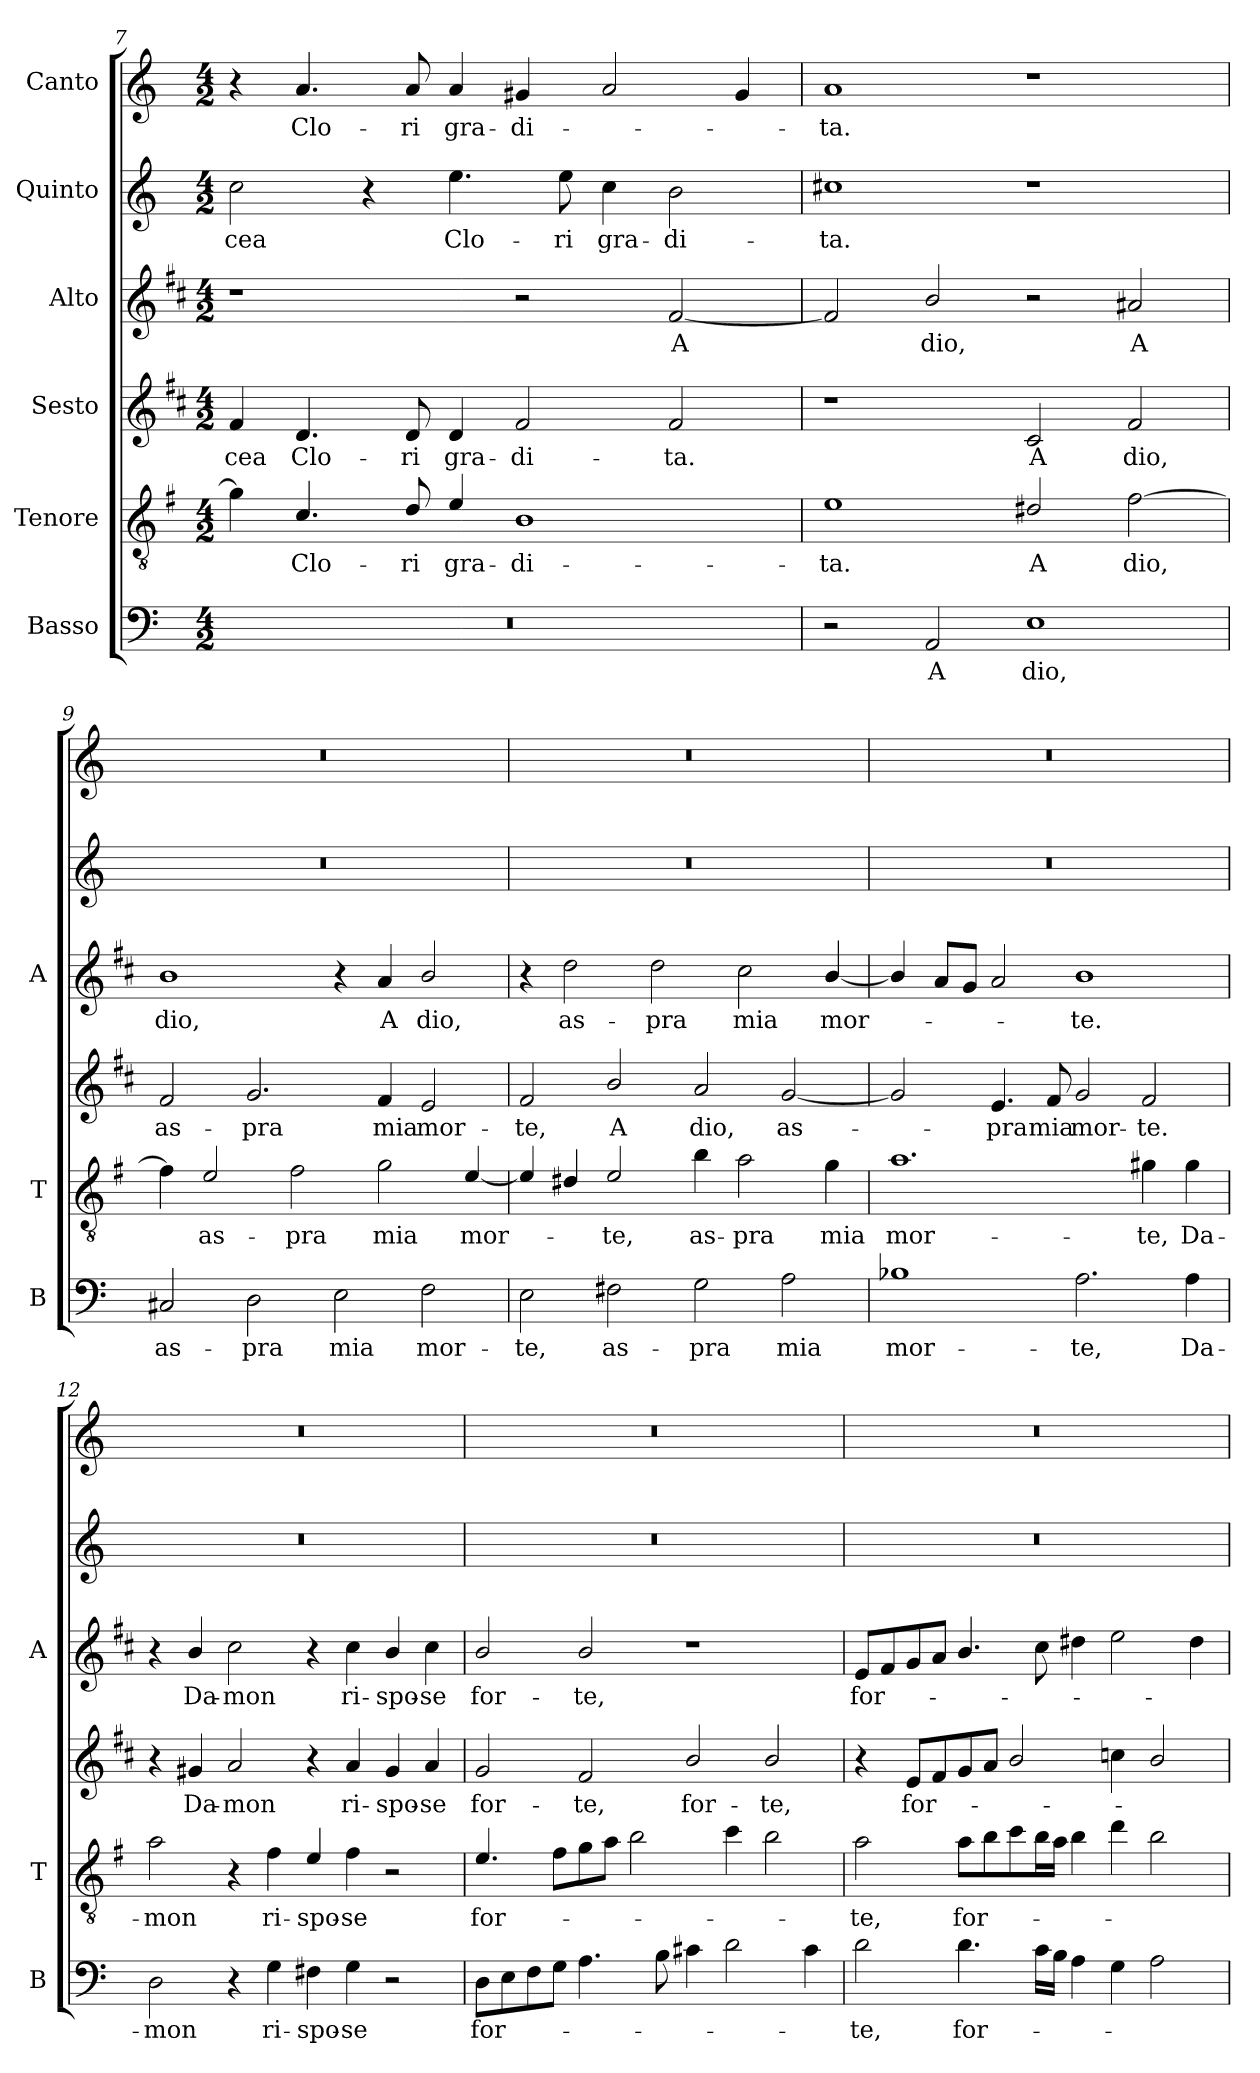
**kern	**text	**kern	**text	**kern	**text	**kern	**text	**kern	**text	**kern	**text
*part6	*part6	*part5	*part5	*part4	*part4	*part3	*part3	*part2	*part2	*part1	*part1
*staff6	*staff6	*staff5	*staff5	*staff4	*staff4	*staff3	*staff3	*staff2	*staff2	*staff1	*staff1
*I"Basso	*	*I"Tenore	*	*I"Sesto	*	*I"Alto	*	*I"Quinto	*	*I"Canto	*
*I'B	*	*I'T	*	*	*	*I'A	*	*	*	*	*
!!LO:PB:g=z
*clefF4	*	*clefGv2	*	*clefG2	*	*clefG2	*	*clefG2	*	*clefG2	*
*	*	*ITrd4c7	*	*ITrd1c2	*	*ITrd1c2	*	*	*	*	*
*k[]	*	*k[]	*	*k[]	*	*k[]	*	*k[]	*	*k[]	*
*C:	*	*C:	*	*C:	*	*C:	*	*C:	*	*C:	*
*M4/2	*	*M4/2	*	*M4/2	*	*M4/2	*	*M4/2	*	*M4/2	*
=7	=7	=7	=7	=7	=7	=7	=7	=7	=7	=7	=7
!	!	!	!	!	!LO:LY:b	!	!	!	!LO:LY:b	!	!
0r	.	4c\]	.	4e/	-cea	1r	.	2cc\	-cea	4r	.
!	!	!	!LO:LY:b	!	!LO:LY:b	!	!	!	!	!	!LO:LY:b
.	.	4.F/	Clo-	4.c/	Clo-	.	.	.	.	4.a/	Clo-
.	.	.	.	.	.	.	.	4r	.	.	.
!	!	!	!LO:LY:b	!	!LO:LY:b	!	!	!	!	!	!LO:LY:b
.	.	8G/	-ri	8c/	-ri	.	.	.	.	8a/	-ri
!	!	!	!LO:LY:b	!	!LO:LY:b	!	!	!	!LO:LY:b	!	!LO:LY:b
.	.	4A/	gra-	4c/	gra-	.	.	4.ee\	Clo-	4a/	gra-
!	!	!	!LO:LY:b	!	!LO:LY:b	!	!	!	!	!	!LO:LY:b
.	.	1E	-di-	2e/	-di-	2r	.	.	.	4g#X/	-di-
!	!	!	!	!	!	!	!	!	!LO:LY:b	!	!
.	.	.	.	.	.	.	.	8ee\	-ri	.	.
!	!	!	!	!	!	!	!	!	!LO:LY:b	!	!
.	.	.	.	.	.	.	.	4cc\	gra-	2a/	.
!	!	!	!	!	!LO:LY:b	!	!LO:LY:b	!	!LO:LY:b	!	!
.	.	.	.	2e/	-ta.	[2e/	A	2b\	-di-	.	.
.	.	.	.	.	.	.	.	.	.	4g#/	.
=8	=8	=8	=8	=8	=8	=8	=8	=8	=8	=8	=8
!	!	!	!LO:LY:b	!	!	!	!	!	!LO:LY:b	!	!LO:LY:b
2r	.	1A	-ta.	1r	.	2e/]	.	1cc#X	-ta.	1a	-ta.
!	!LO:LY:b	!	!	!	!	!	!LO:LY:b	!	!	!	!
2AA/	A	.	.	.	.	2a/	dio,	.	.	.	.
!	!LO:LY:b	!	!LO:LY:b	!	!LO:LY:b	!	!	!	!	!	!
1E	dio,	2G#X/	A	2B/	A	2r	.	1r	.	1r	.
!	!	!	!LO:LY:b	!	!LO:LY:b	!	!LO:LY:b	!	!	!	!
.	.	[2B\	dio,	2e/	dio,	2g#X/	A	.	.	.	.
=9	=9	=9	=9	=9	=9	=9	=9	=9	=9	=9	=9
!	!LO:LY:b	!	!	!	!LO:LY:b	!	!LO:LY:b	!	!	!	!
2C#X/	as-	4B\]	.	2e/	as-	1a	dio,	0r	.	0r	.
!	!	!	!LO:LY:b	!	!	!	!	!	!	!	!
.	.	2A/	as-	.	.	.	.	.	.	.	.
!	!LO:LY:b	!	!	!	!LO:LY:b	!	!	!	!	!	!
2D\	-pra	.	.	2.f/	-pra	.	.	.	.	.	.
!	!	!	!LO:LY:b	!	!	!	!	!	!	!	!
.	.	2B\	-pra	.	.	.	.	.	.	.	.
!	!LO:LY:b	!	!	!	!	!	!	!	!	!	!
2E\	mia	.	.	.	.	4r	.	.	.	.	.
!	!	!	!LO:LY:b	!	!LO:LY:b	!	!LO:LY:b	!	!	!	!
.	.	2c\	mia	4e/	mia	4g/	A	.	.	.	.
!	!LO:LY:b	!	!	!	!LO:LY:b	!	!LO:LY:b	!	!	!	!
2F\	mor-	.	.	2d/	mor-	2a/	dio,	.	.	.	.
!	!	!	!LO:LY:b	!	!	!	!	!	!	!	!
.	.	[4A/	mor-	.	.	.	.	.	.	.	.
=10	=10	=10	=10	=10	=10	=10	=10	=10	=10	=10	=10
!	!LO:LY:b	!	!	!	!LO:LY:b	!	!	!	!	!	!
2E\	-te,	4A/]	.	2e/	-te,	4r	.	0r	.	0r	.
!	!	!	!	!	!	!	!LO:LY:b	!	!	!	!
.	.	4G#X/	.	.	.	2cc\	as-	.	.	.	.
!	!LO:LY:b	!	!LO:LY:b	!	!LO:LY:b	!	!	!	!	!	!
2F#X\	as-	2A/	-te,	2a/	A	.	.	.	.	.	.
!	!	!	!	!	!	!	!LO:LY:b	!	!	!	!
.	.	.	.	.	.	2cc\	-pra	.	.	.	.
!	!LO:LY:b	!	!LO:LY:b	!	!LO:LY:b	!	!	!	!	!	!
2G\	-pra	4e\	as-	2g/	dio,	.	.	.	.	.	.
!	!	!	!LO:LY:b	!	!	!	!LO:LY:b	!	!	!	!
.	.	2d\	-pra	.	.	2b\	mia	.	.	.	.
!	!LO:LY:b	!	!	!	!LO:LY:b	!	!	!	!	!	!
2A\	mia	.	.	[2f/	as-	.	.	.	.	.	.
!	!	!	!LO:LY:b	!	!	!	!LO:LY:b	!	!	!	!
.	.	4c\	mia	.	.	[4a/	mor-	.	.	.	.
!!LO:LB:g=z
=11	=11	=11	=11	=11	=11	=11	=11	=11	=11	=11	=11
!	!LO:LY:b	!	!LO:LY:b	!	!	!	!	!	!	!	!
1B-X	mor-	1.d	mor-	2f/]	.	4a/]	.	0r	.	0r	.
.	.	.	.	.	.	8g/L	.	.	.	.	.
.	.	.	.	.	.	8f/J	.	.	.	.	.
!	!	!	!	!	!LO:LY:b	!	!	!	!	!	!
.	.	.	.	4.d/	-pra	2g/	.	.	.	.	.
!	!	!	!	!	!LO:LY:b	!	!	!	!	!	!
.	.	.	.	8e/	mia	.	.	.	.	.	.
!	!LO:LY:b	!	!	!	!LO:LY:b	!	!LO:LY:b	!	!	!	!
2.A\	-te,	.	.	2f/	mor-	1a	-te.	.	.	.	.
!	!	!	!LO:LY:b	!	!LO:LY:b	!	!	!	!	!	!
.	.	4c#X\	-te,	2e/	-te.	.	.	.	.	.	.
!	!LO:LY:b	!	!LO:LY:b	!	!	!	!	!	!	!	!
4A\	Da-	4c#\	Da-	.	.	.	.	.	.	.	.
=12	=12	=12	=12	=12	=12	=12	=12	=12	=12	=12	=12
!	!LO:LY:b	!	!LO:LY:b	!	!	!	!	!	!	!	!
2D\	-mon	2d\	-mon	4r	.	4r	.	0r	.	0r	.
!	!	!	!	!	!LO:LY:b	!	!LO:LY:b	!	!	!	!
.	.	.	.	4f#X/	Da-	4a/	Da-	.	.	.	.
!	!	!	!	!	!LO:LY:b	!	!LO:LY:b	!	!	!	!
4r	.	4r	.	2g/	-mon	2b\	-mon	.	.	.	.
!	!LO:LY:b	!	!LO:LY:b	!	!	!	!	!	!	!	!
4G\	ri-	4B\	ri-	.	.	.	.	.	.	.	.
!	!LO:LY:b	!	!LO:LY:b	!	!	!	!	!	!	!	!
4F#X\	-spo-	4A/	-spo-	4r	.	4r	.	.	.	.	.
!	!LO:LY:b	!	!LO:LY:b	!	!LO:LY:b	!	!LO:LY:b	!	!	!	!
4G\	-se	4B\	-se	4g/	ri-	4b\	ri-	.	.	.	.
!	!	!	!	!	!LO:LY:b	!	!LO:LY:b	!	!	!	!
2r	.	2r	.	4f#/	-spo-	4a/	-spo-	.	.	.	.
!	!	!	!	!	!LO:LY:b	!	!LO:LY:b	!	!	!	!
.	.	.	.	4g/	-se	4b\	-se	.	.	.	.
=13	=13	=13	=13	=13	=13	=13	=13	=13	=13	=13	=13
!	!LO:LY:b	!	!LO:LY:b	!	!LO:LY:b	!	!LO:LY:b	!	!	!	!
8D\L	for-	4.A/	for-	2f/	for-	2a/	for-	0r	.	0r	.
8E\	.	.	.	.	.	.	.	.	.	.	.
8F\	.	.	.	.	.	.	.	.	.	.	.
8G\J	.	8B\L	.	.	.	.	.	.	.	.	.
!	!	!	!	!	!LO:LY:b	!	!LO:LY:b	!	!	!	!
4.A\	.	8c\	.	2e/	-te,	2a/	-te,	.	.	.	.
.	.	8d\J	.	.	.	.	.	.	.	.	.
.	.	2e\	.	.	.	.	.	.	.	.	.
8B\	.	.	.	.	.	.	.	.	.	.	.
!	!	!	!	!	!LO:LY:b	!	!	!	!	!	!
4c#X\	.	.	.	2a/	for-	1r	.	.	.	.	.
2d\	.	4f\	.	.	.	.	.	.	.	.	.
!	!	!	!	!	!LO:LY:b	!	!	!	!	!	!
.	.	2e\	.	2a/	-te,	.	.	.	.	.	.
4c#\	.	.	.	.	.	.	.	.	.	.	.
=14	=14	=14	=14	=14	=14	=14	=14	=14	=14	=14	=14
!	!LO:LY:b	!	!LO:LY:b	!	!	!	!LO:LY:b	!	!	!	!
2d\	-te,	2d\	-te,	4r	.	8d/L	for-	0r	.	0r	.
.	.	.	.	.	.	8e/	.	.	.	.	.
!	!	!	!	!	!LO:LY:b	!	!	!	!	!	!
.	.	.	.	8d/L	for-	8f/	.	.	.	.	.
.	.	.	.	8e/	.	8g/J	.	.	.	.	.
!	!LO:LY:b	!	!LO:LY:b	!	!	!	!	!	!	!	!
4.d\	for-	8d\L	for-	8f/	.	4.a/	.	.	.	.	.
.	.	8e\	.	8g/J	.	.	.	.	.	.	.
.	.	8f\	.	2a/	.	.	.	.	.	.	.
16c\LL	.	16e\L	.	.	.	8b\	.	.	.	.	.
16B\JJ	.	16d\JJ	.	.	.	.	.	.	.	.	.
4A\	.	4e\	.	.	.	4cc#X\	.	.	.	.	.
4G\	.	4g\	.	4b-X\	.	2dd\	.	.	.	.	.
2A\	.	2e\	.	2a/	.	.	.	.	.	.	.
.	.	.	.	.	.	4cc#\	.	.	.	.	.
=	=	=	=	=	=	=	=	=	=	=	=
*-	*-	*-	*-	*-	*-	*-	*-	*-	*-	*-	*-
